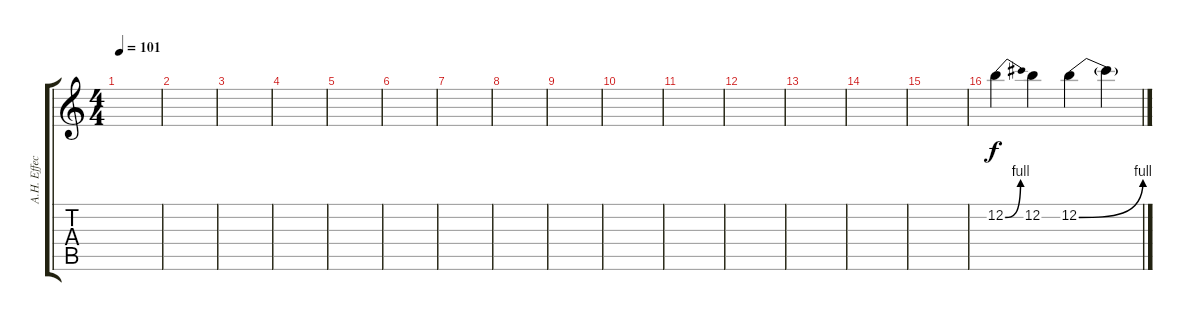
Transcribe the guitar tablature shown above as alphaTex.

\track ("A.H. Effects" "A.H. Effec") {instrument guitarharmonics}
\staff {score tabs}
\tuning (E4 B3 G3 D3 A2 E2) {hide}
\ts (4 4)
\tempo 101
\clef g2
\ks c
|
|
|
|
|
|
|
|
|
|
|
|
|
|
|
12.2{be (bend 0 0 60 4)}.4 12.2.4 12.2{be (bend 0 0 60 4)}.4 12.2{t}.4{dy f}
